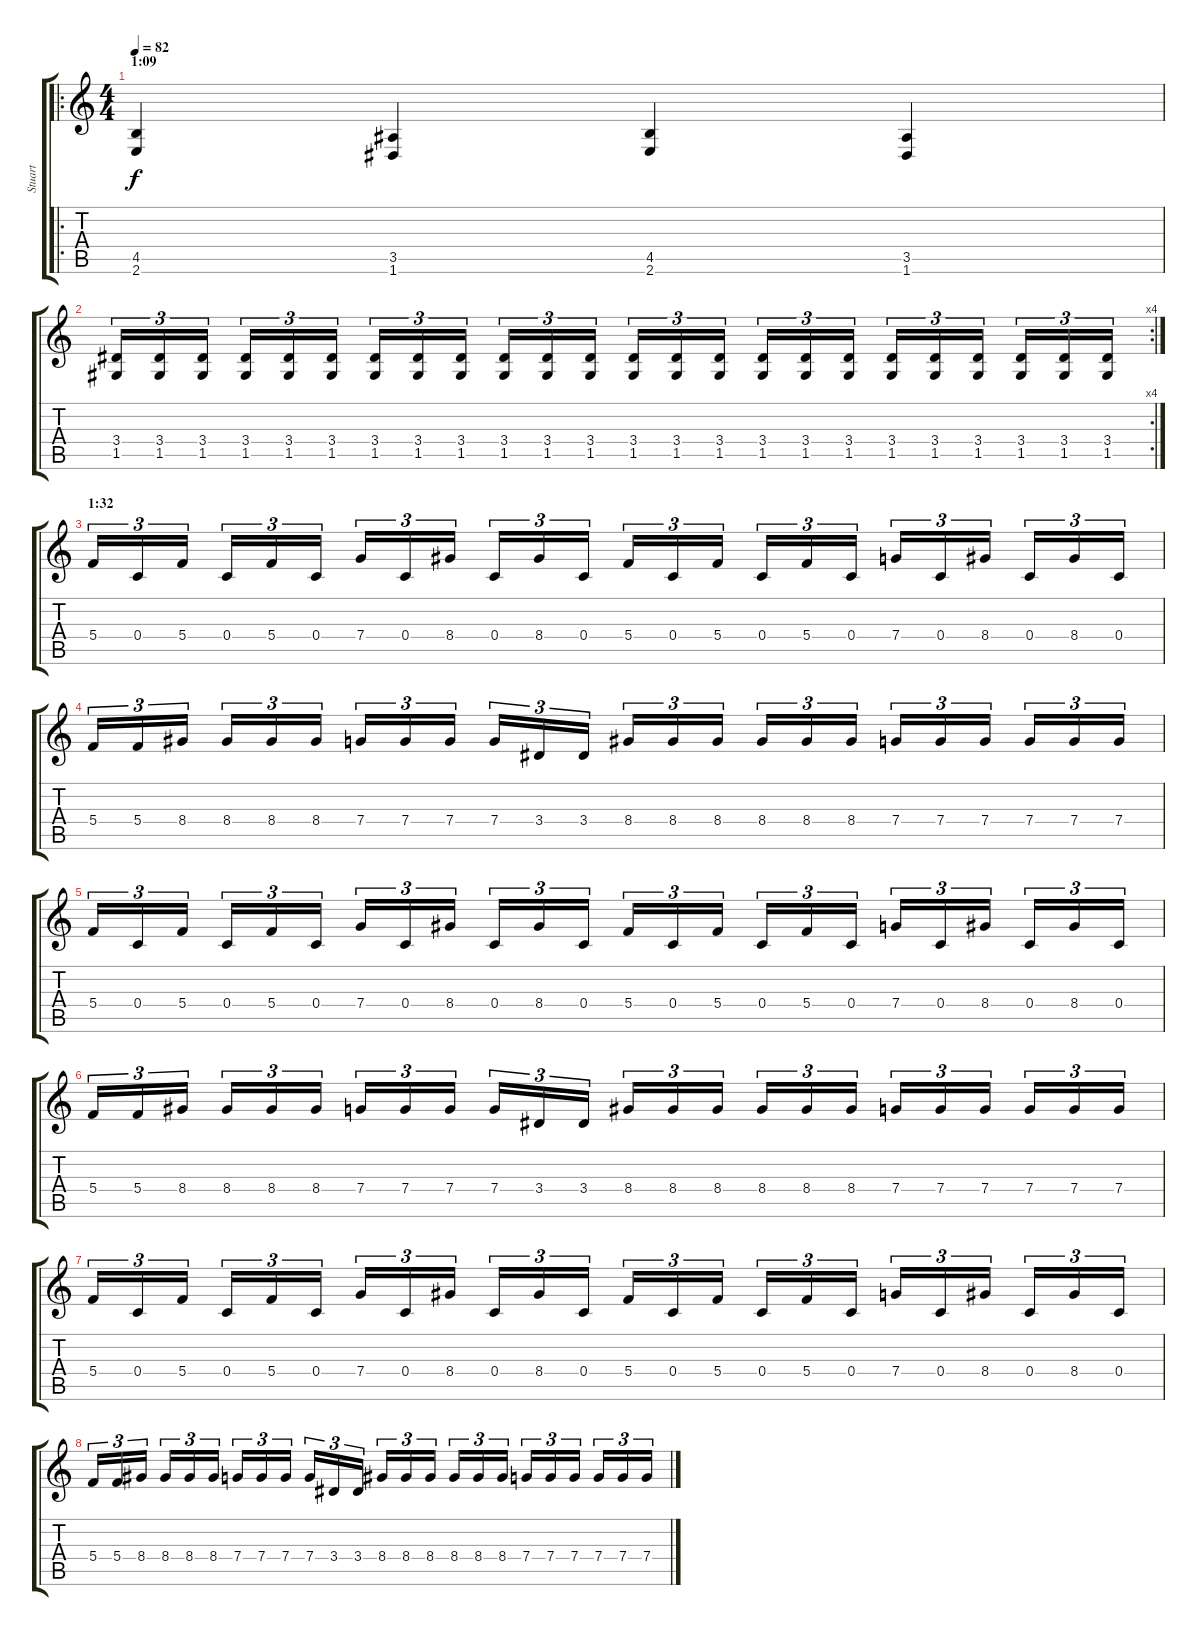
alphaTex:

\track ("Stuart" "Stuart") {instrument distortionguitar}
\staff {score tabs}
\tuning (D4 A3 F3 C3 G2 D2) {hide}
\ro
\ts (4 4)
\section ("" "1:09")
\tempo 82
\clef g2
\ks c
(4.5 2.6).4{dy f} (3.5 1.6).4 (4.5 2.6).4 (3.5 1.6).4 |
\rc 4
(3.4 1.5).16{tu (3 2)} (3.4 1.5).16{tu (3 2)} (3.4 1.5).16{tu (3 2)} (3.4 1.5).16{tu (3 2)} (3.4 1.5).16{tu (3 2)} (3.4 1.5).16{tu (3 2)} (3.4 1.5).16{tu (3 2)} (3.4 1.5).16{tu (3 2)} (3.4 1.5).16{tu (3 2)} (3.4 1.5).16{tu (3 2)} (3.4 1.5).16{tu (3 2)} (3.4 1.5).16{tu (3 2)} (3.4 1.5).16{tu (3 2)} (3.4 1.5).16{tu (3 2)} (3.4 1.5).16{tu (3 2)} (3.4 1.5).16{tu (3 2)} (3.4 1.5).16{tu (3 2)} (3.4 1.5).16{tu (3 2)} (3.4 1.5).16{tu (3 2)} (3.4 1.5).16{tu (3 2)} (3.4 1.5).16{tu (3 2)} (3.4 1.5).16{tu (3 2)} (3.4 1.5).16{tu (3 2)} (3.4 1.5).16{tu (3 2)} |
\section ("" "1:32")
5.4.16{tu (3 2)} 0.4.16{tu (3 2)} 5.4.16{tu (3 2)} 0.4.16{tu (3 2)} 5.4.16{tu (3 2)} 0.4.16{tu (3 2)} 7.4.16{tu (3 2)} 0.4.16{tu (3 2)} 8.4.16{tu (3 2)} 0.4.16{tu (3 2)} 8.4.16{tu (3 2)} 0.4.16{tu (3 2)} 5.4.16{tu (3 2)} 0.4.16{tu (3 2)} 5.4.16{tu (3 2)} 0.4.16{tu (3 2)} 5.4.16{tu (3 2)} 0.4.16{tu (3 2)} 7.4.16{tu (3 2)} 0.4.16{tu (3 2)} 8.4.16{tu (3 2)} 0.4.16{tu (3 2)} 8.4.16{tu (3 2)} 0.4.16{tu (3 2)} |
5.4.16{tu (3 2)} 5.4.16{tu (3 2)} 8.4.16{tu (3 2)} 8.4.16{tu (3 2)} 8.4.16{tu (3 2)} 8.4.16{tu (3 2)} 7.4.16{tu (3 2)} 7.4.16{tu (3 2)} 7.4.16{tu (3 2)} 7.4.16{tu (3 2)} 3.4.16{tu (3 2)} 3.4.16{tu (3 2)} 8.4.16{tu (3 2)} 8.4.16{tu (3 2)} 8.4.16{tu (3 2)} 8.4.16{tu (3 2)} 8.4.16{tu (3 2)} 8.4.16{tu (3 2)} 7.4.16{tu (3 2)} 7.4.16{tu (3 2)} 7.4.16{tu (3 2)} 7.4.16{tu (3 2)} 7.4.16{tu (3 2)} 7.4.16{tu (3 2)} |
5.4.16{tu (3 2)} 0.4.16{tu (3 2)} 5.4.16{tu (3 2)} 0.4.16{tu (3 2)} 5.4.16{tu (3 2)} 0.4.16{tu (3 2)} 7.4.16{tu (3 2)} 0.4.16{tu (3 2)} 8.4.16{tu (3 2)} 0.4.16{tu (3 2)} 8.4.16{tu (3 2)} 0.4.16{tu (3 2)} 5.4.16{tu (3 2)} 0.4.16{tu (3 2)} 5.4.16{tu (3 2)} 0.4.16{tu (3 2)} 5.4.16{tu (3 2)} 0.4.16{tu (3 2)} 7.4.16{tu (3 2)} 0.4.16{tu (3 2)} 8.4.16{tu (3 2)} 0.4.16{tu (3 2)} 8.4.16{tu (3 2)} 0.4.16{tu (3 2)} |
5.4.16{tu (3 2)} 5.4.16{tu (3 2)} 8.4.16{tu (3 2)} 8.4.16{tu (3 2)} 8.4.16{tu (3 2)} 8.4.16{tu (3 2)} 7.4.16{tu (3 2)} 7.4.16{tu (3 2)} 7.4.16{tu (3 2)} 7.4.16{tu (3 2)} 3.4.16{tu (3 2)} 3.4.16{tu (3 2)} 8.4.16{tu (3 2)} 8.4.16{tu (3 2)} 8.4.16{tu (3 2)} 8.4.16{tu (3 2)} 8.4.16{tu (3 2)} 8.4.16{tu (3 2)} 7.4.16{tu (3 2)} 7.4.16{tu (3 2)} 7.4.16{tu (3 2)} 7.4.16{tu (3 2)} 7.4.16{tu (3 2)} 7.4.16{tu (3 2)} |
5.4.16{tu (3 2)} 0.4.16{tu (3 2)} 5.4.16{tu (3 2)} 0.4.16{tu (3 2)} 5.4.16{tu (3 2)} 0.4.16{tu (3 2)} 7.4.16{tu (3 2)} 0.4.16{tu (3 2)} 8.4.16{tu (3 2)} 0.4.16{tu (3 2)} 8.4.16{tu (3 2)} 0.4.16{tu (3 2)} 5.4.16{tu (3 2)} 0.4.16{tu (3 2)} 5.4.16{tu (3 2)} 0.4.16{tu (3 2)} 5.4.16{tu (3 2)} 0.4.16{tu (3 2)} 7.4.16{tu (3 2)} 0.4.16{tu (3 2)} 8.4.16{tu (3 2)} 0.4.16{tu (3 2)} 8.4.16{tu (3 2)} 0.4.16{tu (3 2)} |
5.4.16{tu (3 2)} 5.4.16{tu (3 2)} 8.4.16{tu (3 2)} 8.4.16{tu (3 2)} 8.4.16{tu (3 2)} 8.4.16{tu (3 2)} 7.4.16{tu (3 2)} 7.4.16{tu (3 2)} 7.4.16{tu (3 2)} 7.4.16{tu (3 2)} 3.4.16{tu (3 2)} 3.4.16{tu (3 2)} 8.4.16{tu (3 2)} 8.4.16{tu (3 2)} 8.4.16{tu (3 2)} 8.4.16{tu (3 2)} 8.4.16{tu (3 2)} 8.4.16{tu (3 2)} 7.4.16{tu (3 2)} 7.4.16{tu (3 2)} 7.4.16{tu (3 2)} 7.4.16{tu (3 2)} 7.4.16{tu (3 2)} 7.4.16{tu (3 2)}
